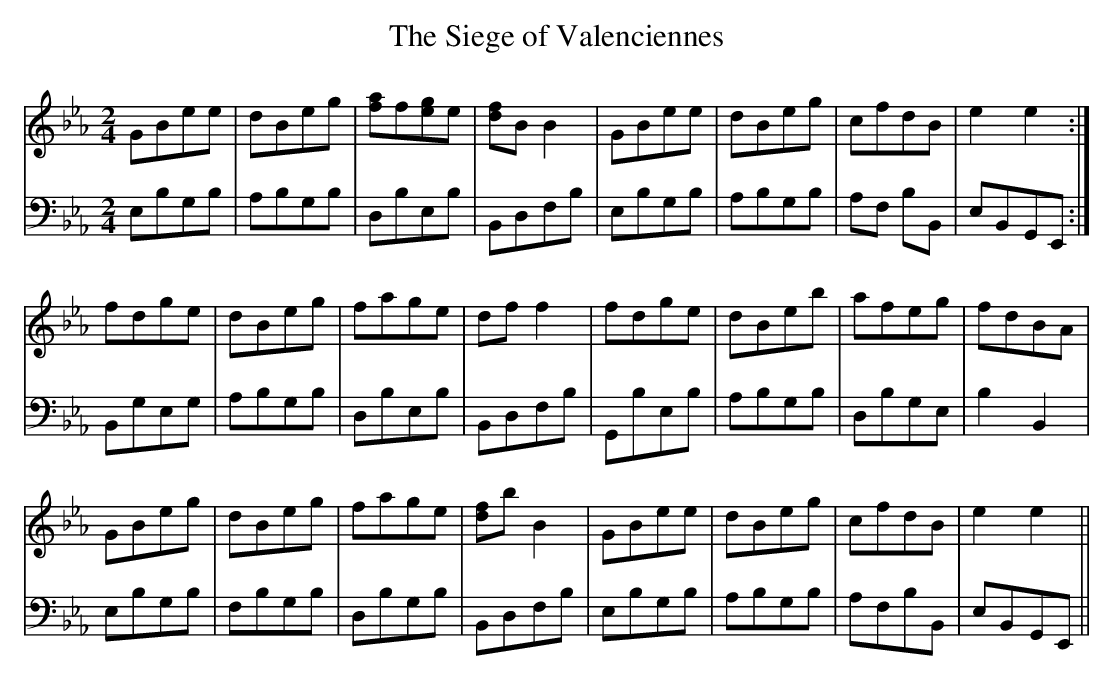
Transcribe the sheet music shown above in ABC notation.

X:1
T:Siege of Valenciennes, The
M:2/4
L:1/8
K:Eb
V:1
GBee|dBeg|[fa]f[eg]e|[df]B B2|GBee|dBeg|cfdB|e2e2:|
fdge|dBeg|fage|df f2|fdge|dBeb|afeg|fdBA|
GBeg|dBeg|fage|[df]b B2|GBee|dBeg|cfdB|e2e2||
V:2 clef = bass
E,B,G,B, |A,B,G,B, |D,B,E,B,|B,,D,F,B,|E,B,G,B, |A,B,G,B,|A,F, B,B,,|E,B,,G,,E,,:|
B,,G,E,G,|A,B,G,B,|D,B,E,B,|B,,D,F,B,|G,,B,E,B,|A,B,G,B, |D,B,G,E,|B,2B,,2|
E,B,G,B,|F,B,G,B,|D,B,G,B,|B,,D,F,B,|E,B,G,B,|A,B,G,B,|A,F,B,B,,|E,B,,G,,E,,||
